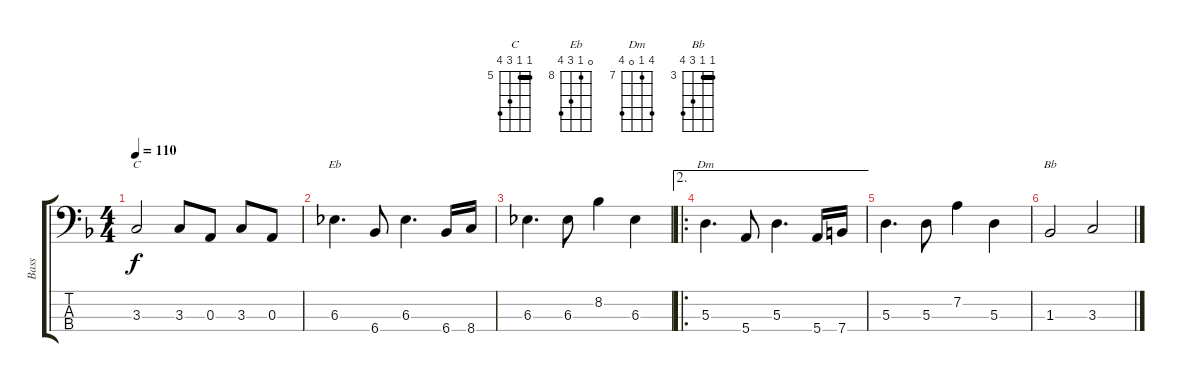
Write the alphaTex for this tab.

\track ("Bass" "Bass") {instrument electricbassfinger}
\staff {score tabs}
\tuning (G2 D2 A1 E1) {hide}
\chord ("C" 5 5 7 8) {firstfret 5 barre 5}
\chord ("Eb" 0 8 10 11) {firstfret 8}
\chord ("Dm" 10 7 0 10) {firstfret 7}
\chord ("Bb" 3 3 5 6) {firstfret 3 barre 3}
\ts (4 4)
\tempo 110
\clef f4
\ks f
3.3.2{ch "C" dy f} 3.3.8 0.3.8 3.3.8 0.3.8 |
6.3.4{d ch "Eb"} 6.4.8 6.3.4{d} 6.4.16 8.4.16 |
6.3.4{d} 6.3.8 8.2.4 6.3.4 |
\ae 2
\ro
5.3.4{d ch "Dm"} 5.4.8 5.3.4{d} 5.4.16 7.4.16 |
5.3.4{d} 5.3.8 7.2.4 5.3.4 |
1.3.2{ch "Bb"} 3.3.2
